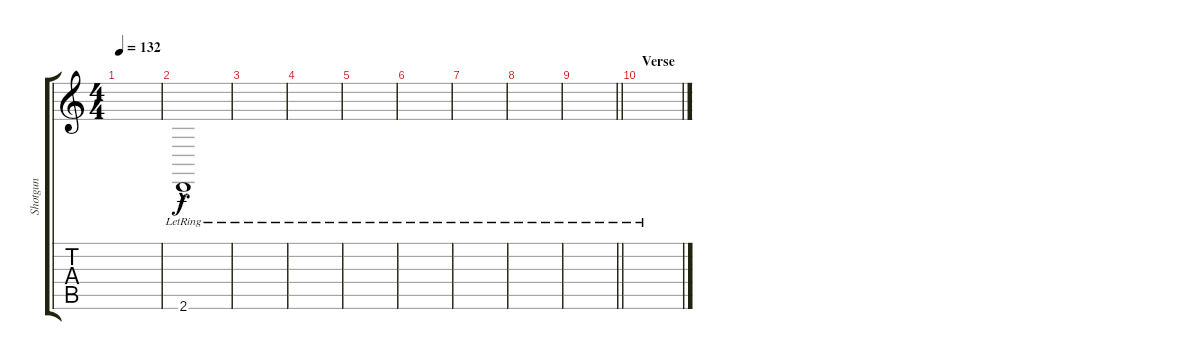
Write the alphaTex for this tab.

\track ("Shotgun" "Shotgun") {instrument gunshot}
\staff {score tabs}
\tuning (C4 G3 Eb3 Bb2 F2 C2) {hide}
\ts (4 4)
\tempo 132
\clef g2
\ks c
|
2.6{hac lr}.1 |
|
|
|
|
|
|
\barLineRight lightlight
|
\section ("" "Verse")
